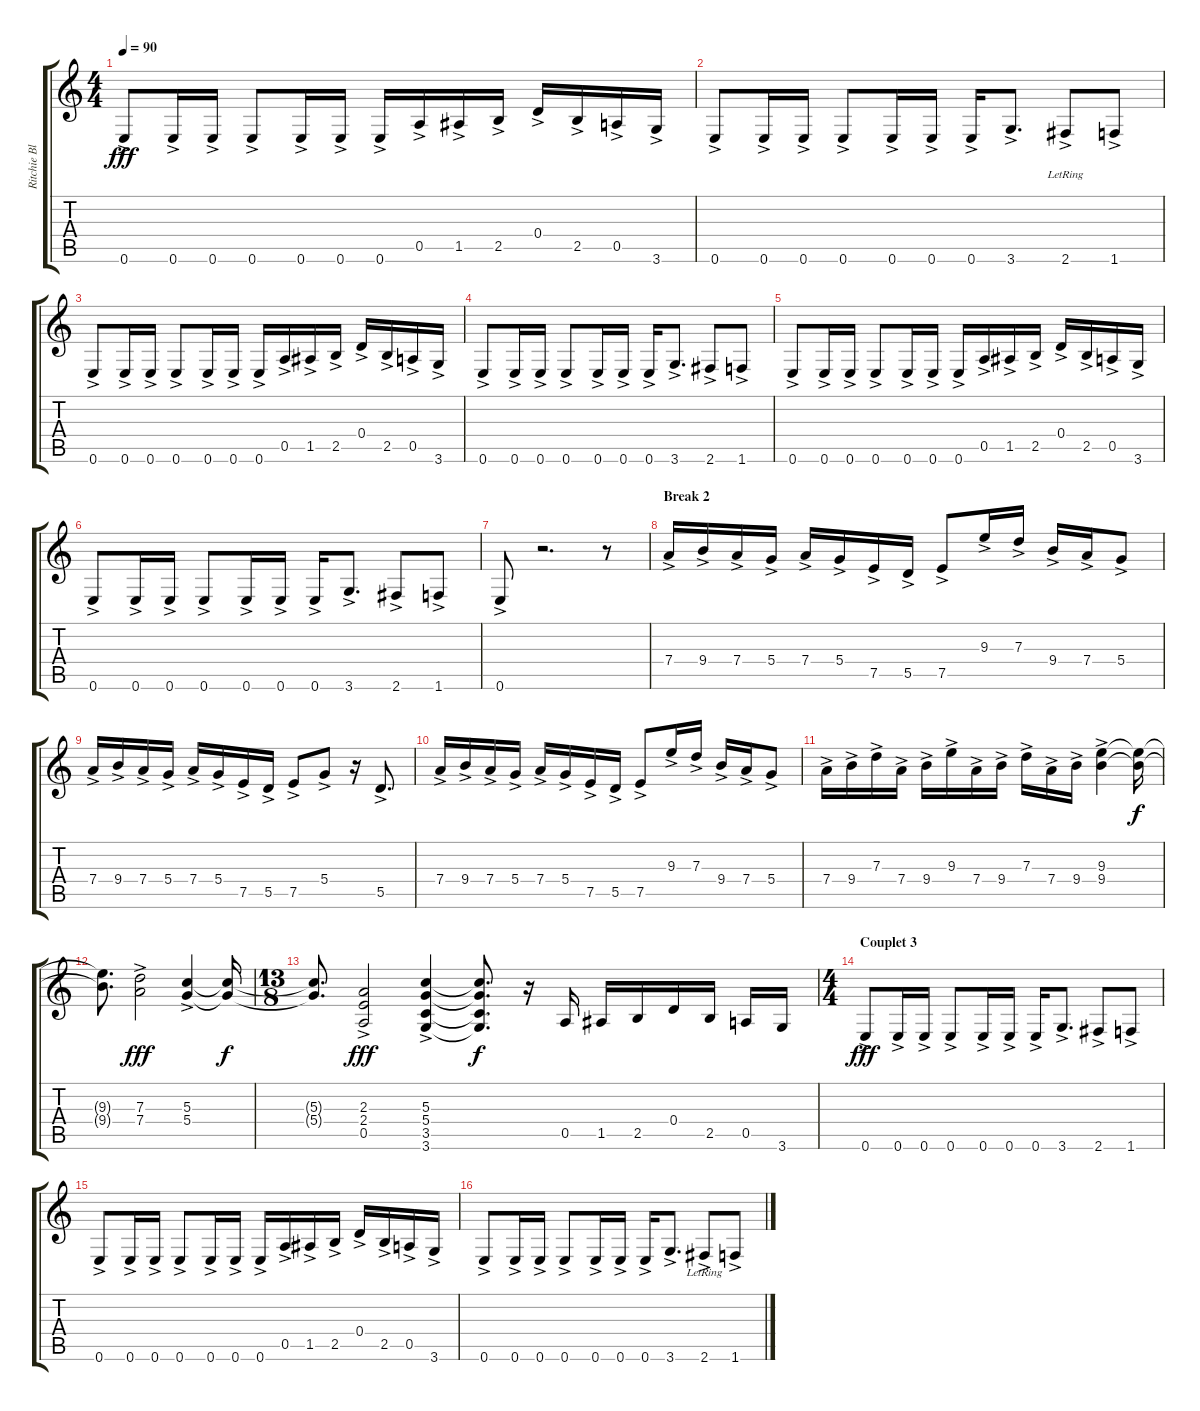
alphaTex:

\track ("Ritchie Blackmore" "Ritchie Bl") {instrument distortionguitar}
\staff {score tabs}
\tuning (E4 B3 G3 D3 A2 E2) {hide}
\ts (4 4)
\tempo 90
\clef g2
\ks c
0.6{ac}.8{dy fff} 0.6{ac}.16 0.6{ac}.16 0.6{ac}.8 0.6{ac}.16 0.6{ac}.16 0.6{ac}.16 0.5{ac}.16 1.5{ac}.16 2.5{ac}.16 0.4{ac}.16 2.5{ac}.16 0.5{ac}.16 3.6{ac}.16 |
0.6{ac}.8 0.6{ac}.16 0.6{ac}.16 0.6{ac}.8 0.6{ac}.16 0.6{ac}.16 0.6{ac}.16 3.6{ac}.8{d} 2.6{ac lr}.8 1.6{ac}.8 |
0.6{ac}.8 0.6{ac}.16 0.6{ac}.16 0.6{ac}.8 0.6{ac}.16 0.6{ac}.16 0.6{ac}.16 0.5{ac}.16 1.5{ac}.16 2.5{ac}.16 0.4{ac}.16 2.5{ac}.16 0.5{ac}.16 3.6{ac}.16 |
0.6{ac}.8 0.6{ac}.16 0.6{ac}.16 0.6{ac}.8 0.6{ac}.16 0.6{ac}.16 0.6{ac}.16 3.6{ac}.8{d} 2.6{ac}.8 1.6{ac}.8 |
0.6{ac}.8 0.6{ac}.16 0.6{ac}.16 0.6{ac}.8 0.6{ac}.16 0.6{ac}.16 0.6{ac}.16 0.5{ac}.16 1.5{ac}.16 2.5{ac}.16 0.4{ac}.16 2.5{ac}.16 0.5{ac}.16 3.6{ac}.16 |
0.6{ac}.8 0.6{ac}.16 0.6{ac}.16 0.6{ac}.8 0.6{ac}.16 0.6{ac}.16 0.6{ac}.16 3.6{ac}.8{d} 2.6{ac}.8 1.6{ac}.8 |
0.6{ac}.8 r.2{d} r.8 |
\section ("" "Break 2")
7.4{ac}.16 9.4{ac}.16 7.4{ac}.16 5.4{ac}.16 7.4{ac}.16 5.4{ac}.16 7.5{ac}.16 5.5{ac}.16 7.5{ac}.8 9.3{ac}.16 7.3{ac}.16 9.4{ac}.16 7.4{ac}.16 5.4{ac}.8 |
7.4{ac}.16 9.4{ac}.16 7.4{ac}.16 5.4{ac}.16 7.4{ac}.16 5.4{ac}.16 7.5{ac}.16 5.5{ac}.16 7.5{ac}.8 5.4{ac}.8 r.16 5.5{ac}.8{d} |
7.4{ac}.16 9.4{ac}.16 7.4{ac}.16 5.4{ac}.16 7.4{ac}.16 5.4{ac}.16 7.5{ac}.16 5.5{ac}.16 7.5{ac}.8 9.3{ac}.16 7.3{ac}.16 9.4{ac}.16 7.4{ac}.16 5.4{ac}.8 |
7.4{ac}.16 9.4{ac}.16 7.3{ac}.16 7.4{ac}.16 9.4{ac}.16 9.3{ac}.16 7.4{ac}.16 9.4{ac}.16 7.3{ac}.16 7.4{ac}.16 9.4{ac}.16 (9.3 9.4{ac}).4 (9.3{t} 9.4{t}).16{dy f} |
(9.3{t} 9.4{t}).8{d} (7.3 7.4{ac}).2{dy fff} (5.3 5.4{ac}).4 (5.3{t} 5.4{t}).16{dy f} |
\ts (13 8)
(5.3{t} 5.4{t}).8{d} (2.3 2.4{ac} 0.5).2{dy fff} (5.3 5.4 3.5 3.6{ac}).4 (5.3{t} 5.4{t} 3.5{t} 3.6{t}).8{d dy f} r.16 0.5.16 1.5.16 2.5.16 0.4.16 2.5.16 0.5.16 3.6.16 |
\ts (4 4)
\section ("" "Couplet 3")
0.6{ac}.8{dy fff} 0.6{ac}.16 0.6{ac}.16 0.6{ac}.8 0.6{ac}.16 0.6{ac}.16 0.6{ac}.16 3.6{ac}.8{d} 2.6{ac}.8 1.6{ac}.8 |
0.6{ac}.8 0.6{ac}.16 0.6{ac}.16 0.6{ac}.8 0.6{ac}.16 0.6{ac}.16 0.6{ac}.16 0.5{ac}.16 1.5{ac}.16 2.5{ac}.16 0.4{ac}.16 2.5{ac}.16 0.5{ac}.16 3.6{ac}.16 |
0.6{ac}.8 0.6{ac}.16 0.6{ac}.16 0.6{ac}.8 0.6{ac}.16 0.6{ac}.16 0.6{ac}.16 3.6{ac}.8{d} 2.6{ac lr}.8 1.6{ac}.8
